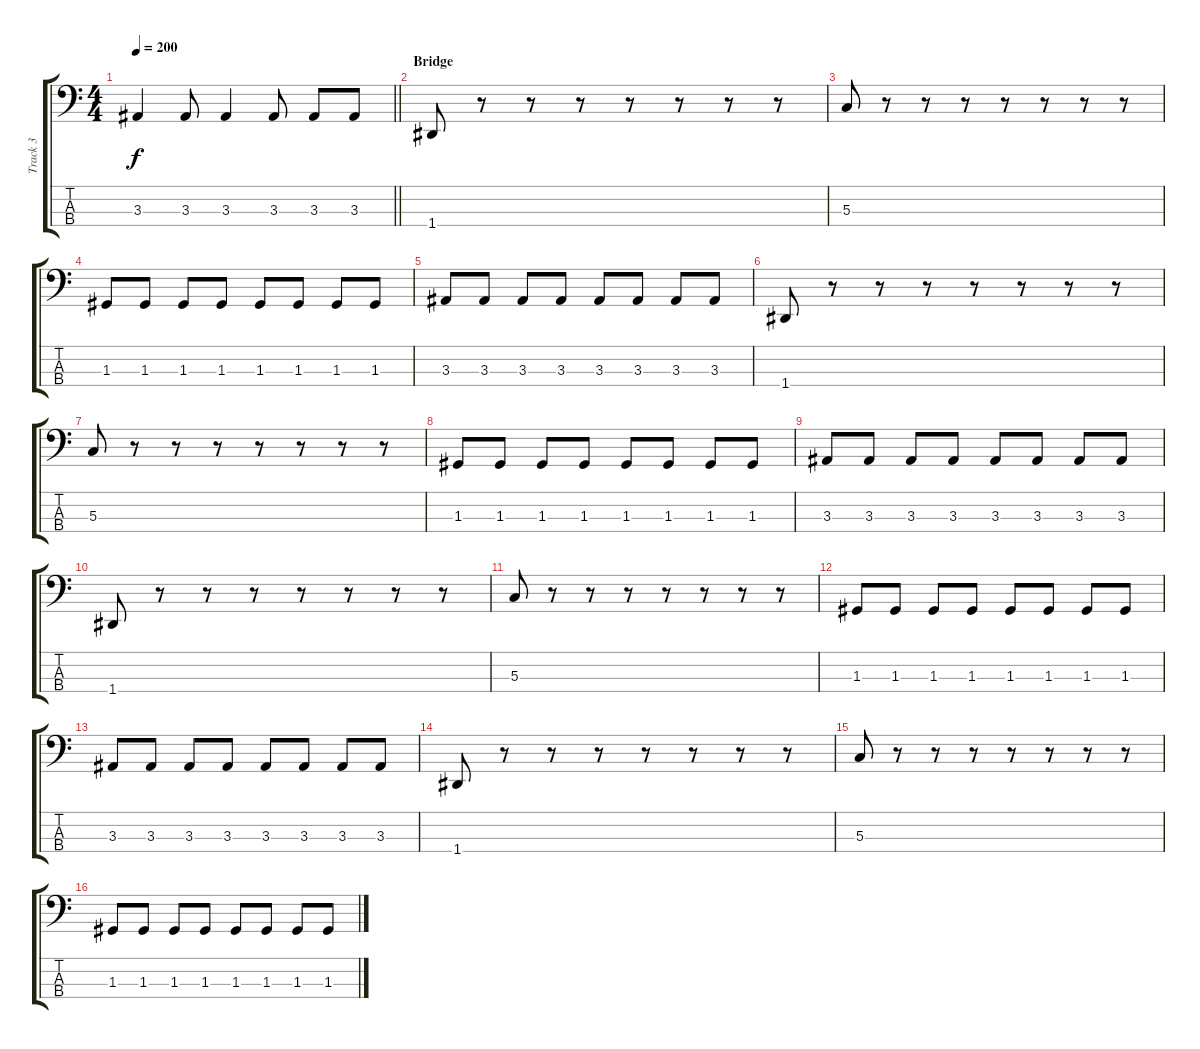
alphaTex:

\track ("Track 3" "Track 3") {instrument electricbasspick}
\staff {score tabs}
\tuning (F2 C2 G1 D1) {hide}
\ts (4 4)
\tempo 200
\clef f4
\barLineRight lightlight
\ks c
3.3.4{dy f} 3.3.8 3.3.4 3.3.8 3.3.8 3.3.8 |
\section ("" "Bridge")
1.4.8 r.8 r.8 r.8 r.8 r.8 r.8 r.8 |
5.3.8 r.8 r.8 r.8 r.8 r.8 r.8 r.8 |
1.3.8 1.3.8 1.3.8 1.3.8 1.3.8 1.3.8 1.3.8 1.3.8 |
3.3.8 3.3.8 3.3.8 3.3.8 3.3.8 3.3.8 3.3.8 3.3.8 |
1.4.8 r.8 r.8 r.8 r.8 r.8 r.8 r.8 |
5.3.8 r.8 r.8 r.8 r.8 r.8 r.8 r.8 |
1.3.8 1.3.8 1.3.8 1.3.8 1.3.8 1.3.8 1.3.8 1.3.8 |
3.3.8 3.3.8 3.3.8 3.3.8 3.3.8 3.3.8 3.3.8 3.3.8 |
1.4.8 r.8 r.8 r.8 r.8 r.8 r.8 r.8 |
5.3.8 r.8 r.8 r.8 r.8 r.8 r.8 r.8 |
1.3.8 1.3.8 1.3.8 1.3.8 1.3.8 1.3.8 1.3.8 1.3.8 |
3.3.8 3.3.8 3.3.8 3.3.8 3.3.8 3.3.8 3.3.8 3.3.8 |
1.4.8 r.8 r.8 r.8 r.8 r.8 r.8 r.8 |
5.3.8 r.8 r.8 r.8 r.8 r.8 r.8 r.8 |
1.3.8 1.3.8 1.3.8 1.3.8 1.3.8 1.3.8 1.3.8 1.3.8
